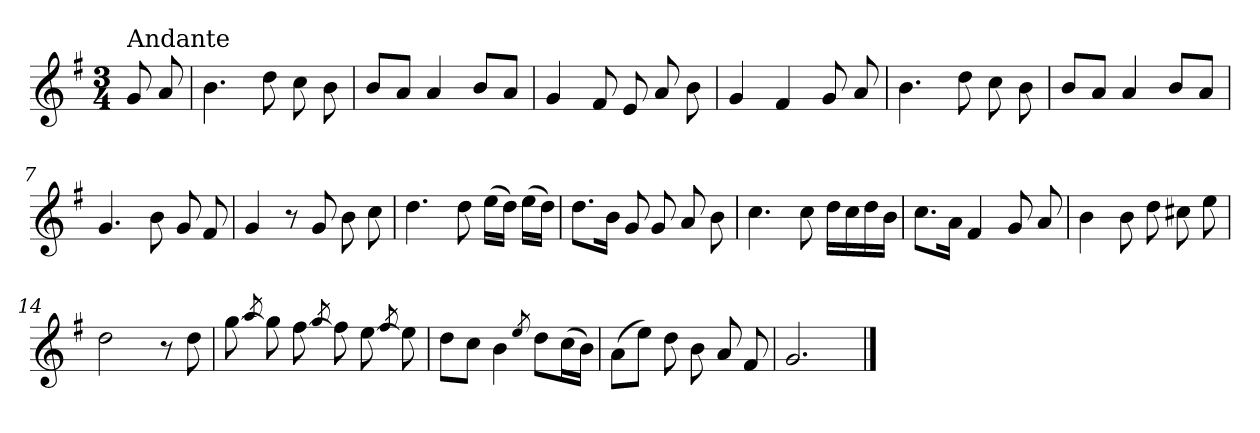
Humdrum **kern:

**kern
*part1
*staff1
*clefG2
*k[f#]
*G:
*M3/4
=
!LO:TX:a:t=Andante
8g/
8a/
=1
4.b\
8dd\
8cc\
8b\
=2
8b/L
8a/J
4a/
8b/L
8a/J
=3
4g/
8f#/
8e/
8a/
8b\
=4
4g/
4f#/
8g/
8a/
=5
4.b\
8dd\
8cc\
8b\
=6
8b/L
8a/J
4a/
8b/L
8a/J
!!LO:LB:g=z
=7
4.g/
8b\
8g/
8f#/
=8
4g/
8r
8g/
8b\
8cc\
=9
4.dd\
8dd\
(>16ee\LL
16dd\JJ)
(>16ee\LL
16dd\JJ)
=10
8.dd\L
16b\Jk
8g/
8g/
8a/
8b\
=11
4.cc\
8cc\
16dd\LL
16cc\
16dd\
16b\JJ
=12
8.cc\L
16a\Jk
4f#/
8g/
8a/
!!LO:LB:g=z
=13
4b\
8b\
8dd\
8cc#X\
8ee\
=14
2dd\
8r
8dd\
=15
[8gg\
8qaa/
8gg\]
[8ff#\
8qgg/
8ff#\]
[8ee\
8qff#/
8ee\]
=16
8dd\L
8cc\J
4b\
8qee/
8dd\L
(>16cc\L
16b\JJ)
=17
(>8a\L
8ee\J)
8dd\
8b\
8a/
8f#/
=18
2.g/
==
*-
